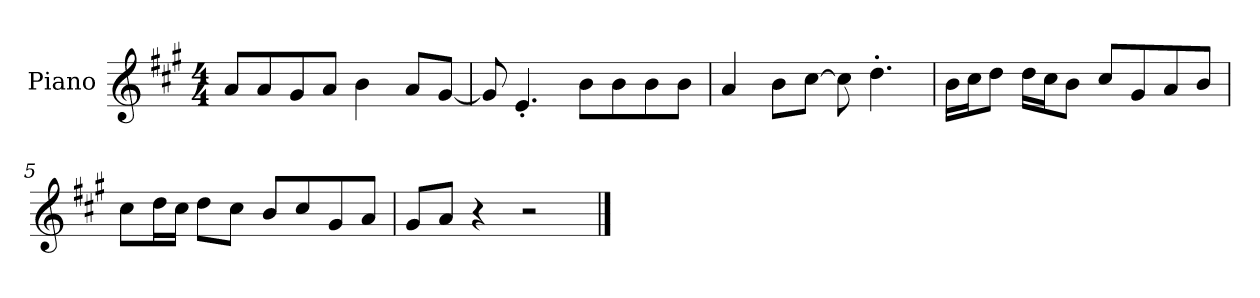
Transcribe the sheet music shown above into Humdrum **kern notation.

**kern
*part1
*staff1
*I"Piano
*I'P-no
*clefG2
*k[f#c#g#]
*M4/4
*MM90
=1
8a/L
8a/
8g#/
8a/J
4b\
8a/L
[8g#/J
=2
8g#/]
4.e'/
8b\L
8b\
8b\
8b\J
=3
4a/
8b\L
[8cc#\J
8cc#\]
4.dd'\
=4
16b\LL
16cc#\J
8dd\J
16dd\LL
16cc#\J
8b\J
8cc#/L
8g#/
8a/
8b/J
=5
8cc#\L
16dd\L
16cc#\JJ
8dd\L
8cc#\J
8b/L
8cc#/
8g#/
8a/J
!!LO:LB:g=z
=6
8g#/L
8a/J
4r
2r
==
*-
